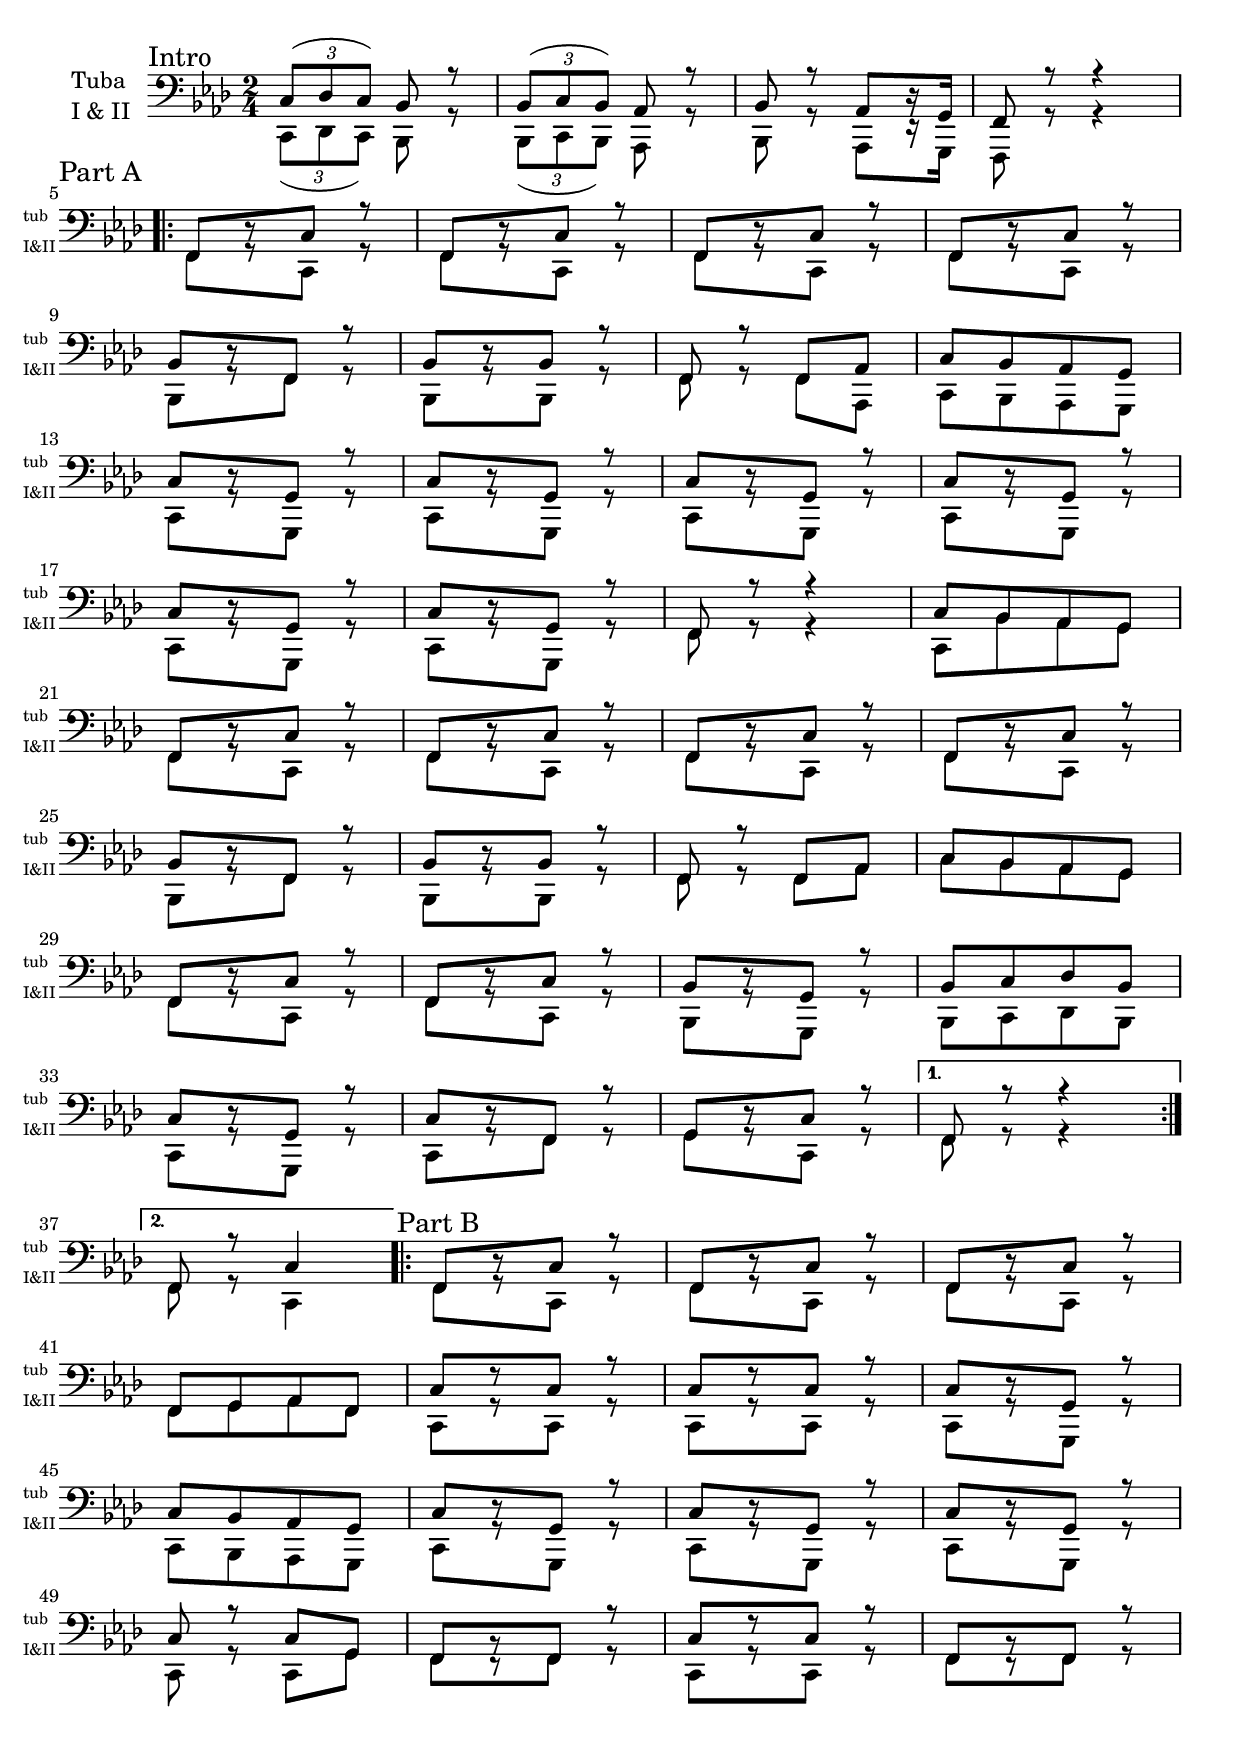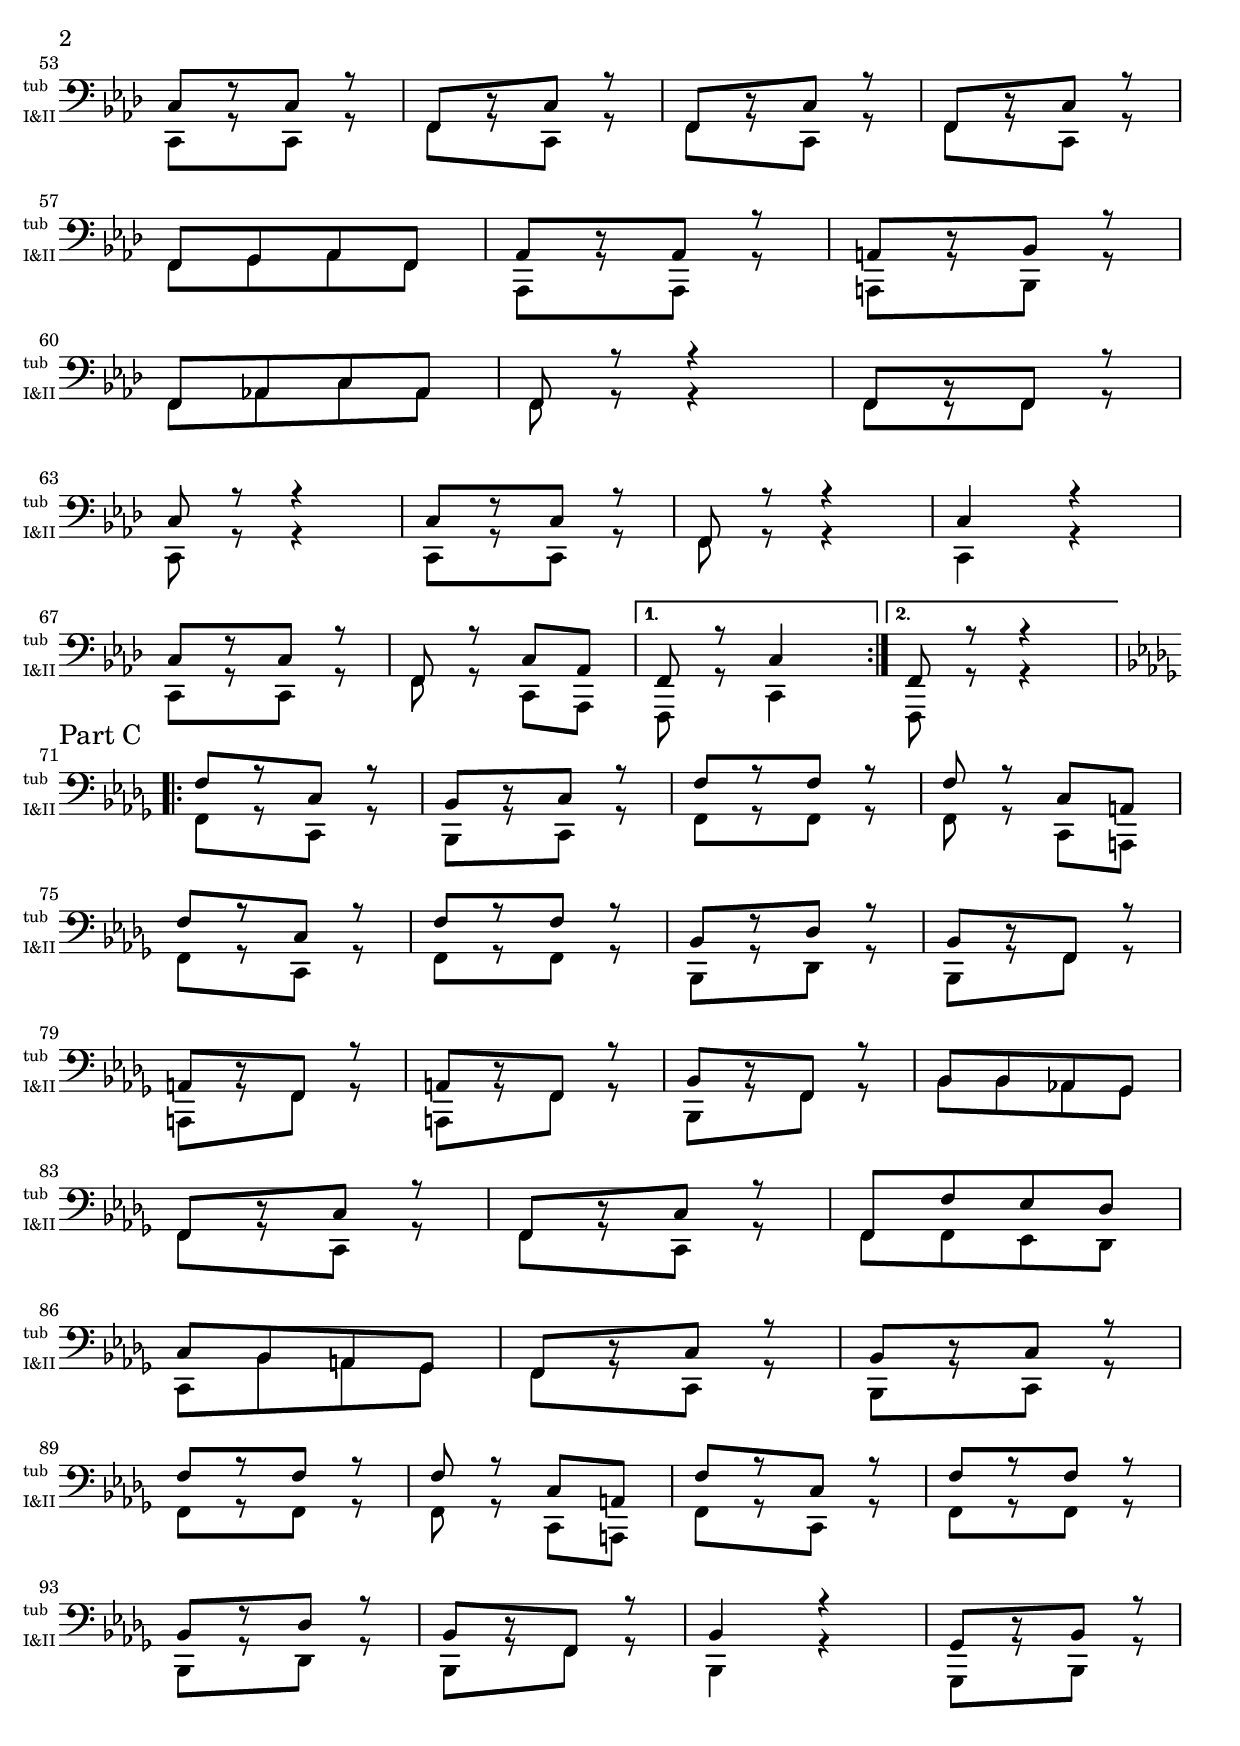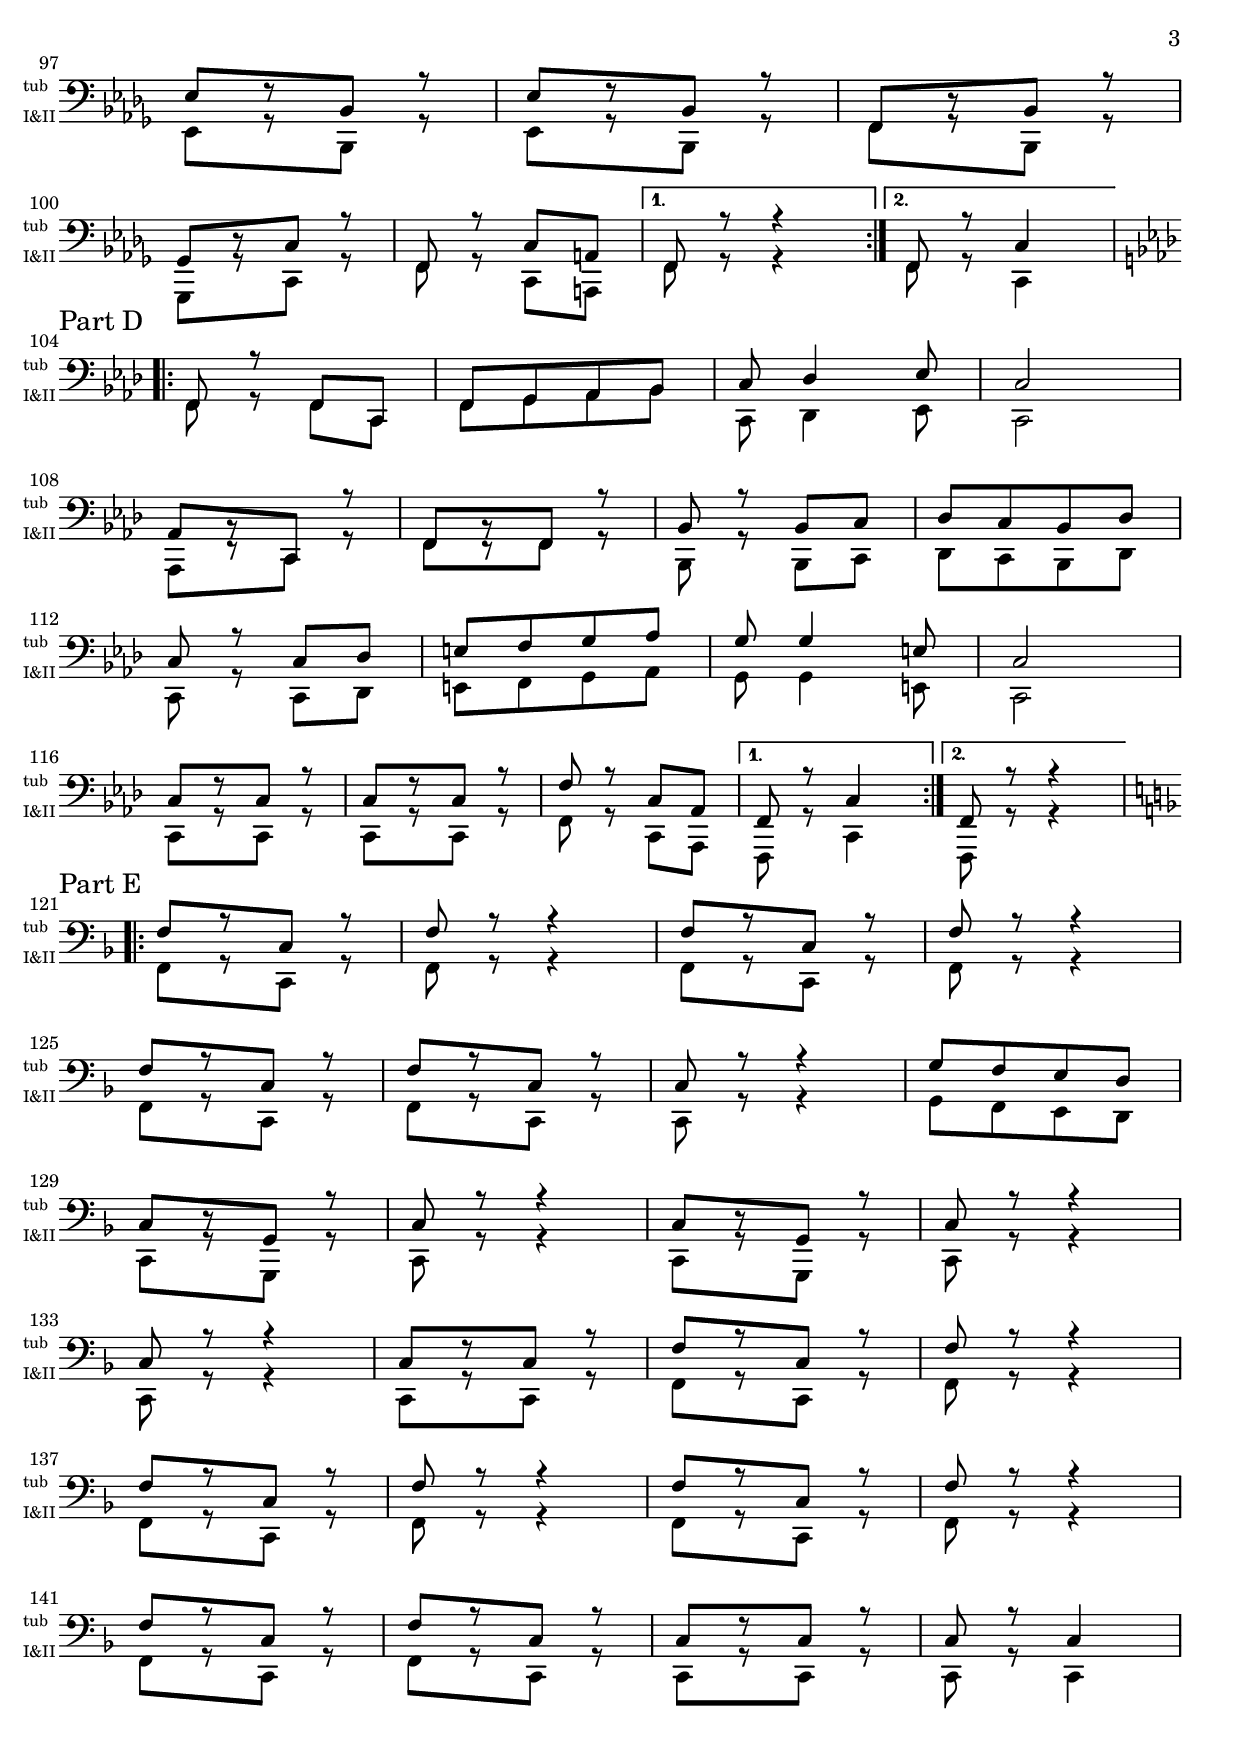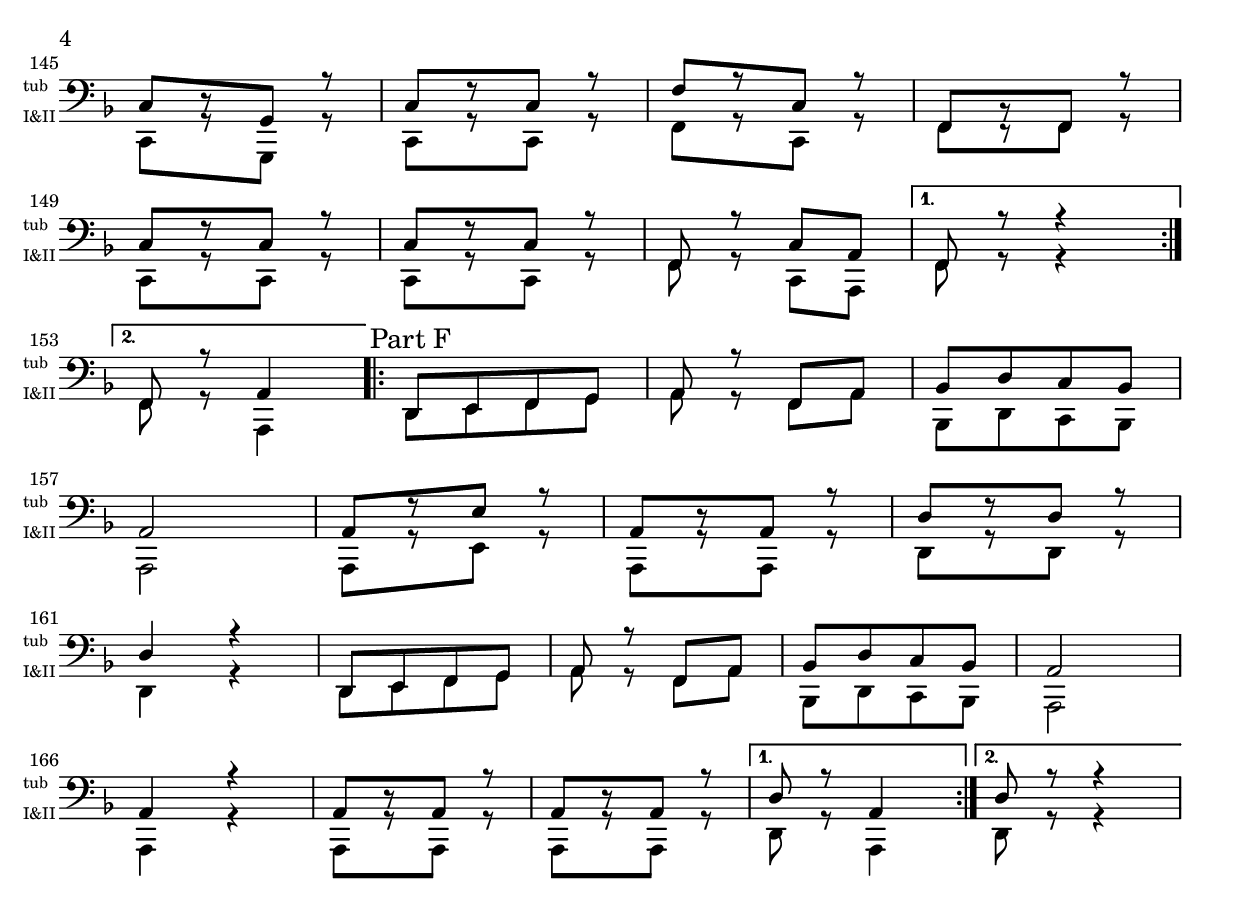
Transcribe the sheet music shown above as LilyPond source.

\version "2.24.0"

\include "helpers.ly"

tubaIA = {
  \key aes \major

  \sectionLabel "Intro"
  | \trl {c8( des c)]} bes r | \trl {bes([ c bes)]} aes r | bes r aes[ r16 g] | f8 r r4 \break

  \sectionLabel "Part A"
  \repeat volta 2 {
    | \rpt 4 { f8[ r c'] r } \break
    | bes[ r f] r |  bes[ r bes] r | f r f[ aes] | c[ bes aes g] \break
    | \rpt 4 { c[ r g] r } \break
    | \rpt 2 { c[ r g] r } | f r r4 | c'8[ bes aes g] \break
    | \rpt 4 { f8[ r c'] r } \break
    | bes[ r f] r |  bes[ r bes] r | f r f[ aes] | c[ bes aes g] \break
    | \rpt 2 { f8[ r c'] r } | bes[ r g] r | bes[ c des bes] \break
    | c[ r g] r | c[ r f,] r | g[ r c] r
  }
  \alternative {
    { f, r r4 \break }
    { f8 r c'4 }
  }
} % A part

tubaIIA = {
  \key aes \major

  \sectionLabel "Intro"
  | \trl {c,8( des c)]} bes r | \trl {bes([ c bes)]} aes r | bes r aes[ r16 g] | f8 r r4 \break

  \sectionLabel "Part A"
  \repeat volta 2 {
    | \rpt 4 { f'8[ r c] r } \break
    | bes[ r f'] r |  bes,[ r bes] r | f' r f[ aes,] | c[ bes aes g] \break
    | \rpt 4 { c[ r g] r } \break
    | \rpt 2 { c[ r g] r } | f' r r4 | c8[ bes' aes g] \break
    | \rpt 4 { f8[ r c] r } \break
    | bes[ r f'] r |  bes,[ r bes] r | f' r f[ aes] | c[ bes aes g] \break
    | \rpt 2 { f8[ r c] r } | bes[ r g] r | bes[ c des bes] \break
    | c[ r g] r | c[ r f] r | g[ r c,] r
  }
  \alternative {
    { f r r4 \break }
    { f8 r c4 }
  }
} % A part

tubaIB = {
  \sectionLabel "Part B"
  \repeat volta 2 {
    | \rpt 3 { f,8[ r c'] r } \break
    | f,[ g aes f] | \rpt 2 { c'[ r c] r } | c[ r g] r \break
    | c[ bes aes g] | \rpt 3 { c[ r g] r } \break
    | c r c[ g] | f[ r f] r | c'[ r c] r| f,[ r f] r \break
    | c'[ r c] r | \rpt 3 { f,[ r c'] r } \break
    | f,[ g aes f] | aes[ r aes] r | a[ r bes] r \break
    | f[ aes! c aes] | f r r4 | f8[ r f] r \break
    | c' r r4 | c8[ r c] r | f, r r4 | c'4 r \break
    | c8[ r c] r | f, r c'[ aes]
  }
  \alternative {
    { f8 r c'4 }
    { f,8 r r4 \break }
  }
} % B part


tubaIIB = {
  \sectionLabel "Part B"
  \repeat volta 2 {
    | \rpt 3 { f8[ r c] r } \break
    | f[ g aes f] | \rpt 2 { c[ r c] r } | c[ r g] r \break
    | c[ bes aes g] | \rpt 3 { c[ r g] r } \break
    | c r c[ g'] | f[ r f] r | c[ r c] r| f[ r f] r \break
    | c[ r c] r | \rpt 3 { f[ r c] r } \break
    | f[ g aes f] | aes,[ r aes] r | a[ r bes] r \break
    | f'[ aes! c aes] | f r r4 | f8[ r f] r \break
    | c r r4 | c8[ r c] r | f r r4 | c4 r \break
    | c8[ r c] r | f r c[ aes]
  }
  \alternative {
    { f8 r c'4 }
    { f,8 r r4 \break }
  }
} % B part

tubaIC = { % 31 bars + 1
  \sectionLabel "Part C"
  \key des \major
  \repeat volta 2 {
    | f'8[ r c] r | bes[ r c] r | f[ r f] r | f r c[ a] \break
    | f'8[ r c] r | f[ r f] r | bes,[ r des] r | bes[ r f] r \break
    | \rpt 2 { a[ r f] r } | bes[ r f] r | bes[ bes aes! ges] \break
    | \rpt 2 { f[ r c'] r } | f,[ f' ees des] \break
    | c[ bes a ges] | f[ r c'] r | bes[ r c] r \break
    | f[ r f] r | f r c[ a] | f'[ r c] r | f[ r f] r \break
    | bes,[ r des] r | bes[ r f] r | bes4 r | ges8[ r bes] r \break
    | \grace s8 \rpt 2 { ees[ r bes] r } | f[ r bes] r \break
    | ges[ r c] r | f, r c'[ a]
  }
  \alternative {
    { f8 r r4 }
    { f8 r c'4 \break }
  }
} % C part

tubaIIC = { % 31 bars + 1
  \sectionLabel "Part C"
  \key des \major
  \repeat volta 2 {
    | f'8[ r c] r | bes[ r c] r | f[ r f] r | f r c[ a] \break
    | f'8[ r c] r | f[ r f] r | bes,[ r des] r | bes[ r f'] r \break
    | \rpt 2 { a,[ r f'] r } | bes,[ r f'] r | bes[ bes aes! ges] \break
    | \rpt 2 { f[ r c] r } | f[ f ees des] \break
    | c[ bes' a ges] | f[ r c] r | bes[ r c] r \break
    | f[ r f] r | f r c[ a] | f'[ r c] r | f[ r f] r \break
    | bes,[ r des] r | bes[ r f'] r | bes,4 r | ges8[ r bes] r \break
    | \grace s8 \rpt 2 { ees[ r bes] r } | f'[ r bes,] r \break
    | ges[ r c] r | f r c[ a]
  }
  \alternative {
    { f'8 r r4 }
    { f8 r c4 \break }
  }
} % C part

tubaID = {
  \sectionLabel "Part D"
  \key aes \major
  \repeat volta 2 {
    | f,8 r f[ c] | f[ g aes bes] | c des4 ees8 | c2 \break
    | aes8[ r c,] r | f[ r f] r | bes r bes[ c] | des[ c bes des] \break
    | c r c[ des] | e[ f g aes] | g g4 e8 | c2 \break
    | \rpt 2 { c8[ r c] r } | f r c[ aes]
  }
  \alternative {
    { f8 r c'4 }
    { f,8 r r4 \break }
  }
} % D part

tubaIID = {
  \sectionLabel "Part D"
  \key aes \major
  \repeat volta 2 {
    | f8 r f[ c] | f[ g aes bes] | c, des4 ees8 | c2 \break
    | aes8[ r c] r | f[ r f] r | bes, r bes[ c] | des[ c bes des] \break
    | c r c[ des] | e[ f g aes] | g g4 e8 | c2 \break
    | \rpt 2 { c8[ r c] r } | f r c[ aes]
  }
  \alternative {
    { f8 r c'4 }
    { f,8 r r4 \break }
  }
} % D part

tubaIE = {
  \sectionLabel "Part E"
  \key f \major
  \repeat volta 2 {
    | \rpt 2 { f'8[ r c] r | f r r4 } \break
    | \rpt 2 { f8[ r c] r } | c r r4 | g'8[ f e d] \break
    | \rpt 2 { c8[ r g] r | c r r4 } \break
    | c8 r r4 | c8[ r c] r | f[ r c] r | f r r4 \break
    | \rpt 2 { f8[ r c] r | f r r4 } \break
    | \rpt 2 { f8[ r c] r } | c[ r c] r | c r c4 \break
    | c8[ r g] r | c[ r c] r | f[ r c] r | f,[ r f] r \break
    | \rpt 2 { c'8[ r c] r } | f, r c'[ a]
  }
  \alternative {
    { f8 r r4 \break }
    { f8 r a4 }
  }
} % E part

tubaIIE = {
  \sectionLabel "Part E"
  \key f \major
  \repeat volta 2 {
    | \rpt 2 { f'8[ r c] r | f r r4 } \break
    | \rpt 2 { f8[ r c] r } | c r r4 | g'8[ f e d] \break
    | \rpt 2 { c8[ r g] r | c r r4 } \break
    | c8 r r4 | c8[ r c] r | f[ r c] r | f r r4 \break
    | \rpt 2 { f8[ r c] r | f r r4 } \break
    | \rpt 2 { f8[ r c] r } | c[ r c] r | c r c4 \break
    | c8[ r g] r | c[ r c] r | f[ r c] r | f[ r f] r \break
    | \rpt 2 { c8[ r c] r } | f r c[ a]
  }
  \alternative {
    { f'8 r r4 \break }
    { f8 r a,4 }
  }
} % E part

tubaIF = {
  \sectionLabel "Part F"
  \repeat volta 2 {
    | d,8[ e f g] | a r f[ a] | bes[ d c bes] \break
    | a2 | a8[ r e'] r | a,[ r a] r | d[ r d] r \break
    | d4 r | d,8[ e f g] | a r f[ a] | bes[ d c bes] a2 \break
    | a4 r | \rpt 2 { a8[ r a] r }
  }
  \alternative {
    { d8 r a4 }
    { d8 r r4 }
  }
} % F part

tubaIIF = {
  \sectionLabel "Part F" %%%%%%%%%%%%%%%%%%%%%%%%
  \repeat volta 2 {
    | d8[ e f g] | a r f[ a] | bes,[ d c bes] \break
    | a2 | a8[ r e'] r | a,[ r a] r | d[ r d] r \break
    | d4 r | d8[ e f g] | a r f[ a] | bes,[ d c bes] a2 \break
    | a4 r | \rpt 2 { a8[ r a] r }
  }
  \alternative {
    { d8 r a4 }
    { d8 r r4 }
  }
} % F part

tubaINotes = {
  \clef F
  \time 2/4
  \relative {
    \tubaIA
    \tubaIB
    \tubaIC
    \tubaID
    \tubaIE
    \tubaIF
  }
}
tubaIINotes = {
  \clef F
  \time 2/4

  \relative {
    \tubaIIA
    \tubaIIB
    \tubaIIC
    \tubaIID
    \tubaIIE
    \tubaIIF
  }
}

staffTuba = \new Staff \with {
    instrumentName = \markup { \column { \line {"Tuba"} \line {"I & II"} } }
    shortInstrumentName = \markup \teeny  { \column { \line {"tub"} \line {"I&II"} } }
  }
  <<
  \tubaINotes
  \\
  \tubaIINotes
  >>


\score {
  \staffTuba
}
